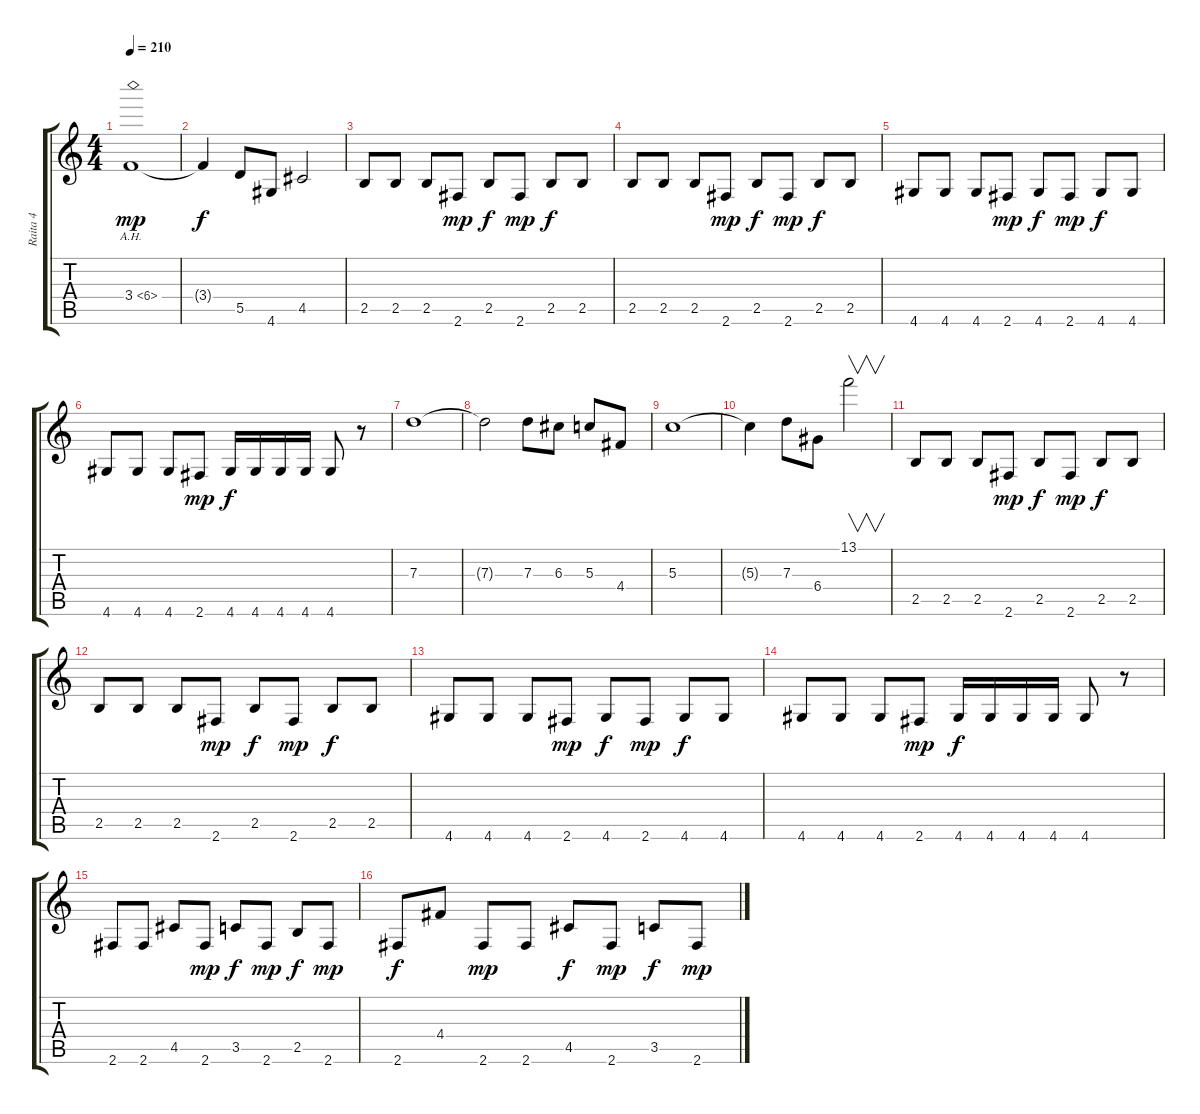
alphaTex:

\track ("Raita 4" "Raita 4") {instrument distortionguitar}
\staff {score tabs}
\tuning (E4 B3 G3 D3 A2 E2) {hide}
\ts (4 4)
\tempo 210
\clef g2
\ks c
3.4{ah 3}.1{dy mp} |
3.4{t}.4{dy f} 5.5.8 4.6.8 4.5.2 |
2.5.8 2.5.8 2.5.8 2.6.8{dy mp} 2.5.8{dy f} 2.6.8{dy mp} 2.5.8{dy f} 2.5.8 |
2.5.8 2.5.8 2.5.8 2.6.8{dy mp} 2.5.8{dy f} 2.6.8{dy mp} 2.5.8{dy f} 2.5.8 |
4.6.8 4.6.8 4.6.8 2.6.8{dy mp} 4.6.8{dy f} 2.6.8{dy mp} 4.6.8{dy f} 4.6.8 |
4.6.8 4.6.8 4.6.8 2.6.8{dy mp} 4.6.16{dy f} 4.6.16 4.6.16 4.6.16 4.6.8 r.8 |
7.3.1 |
7.3{t}.2 7.3.8 6.3.8 5.3.8 4.4.8 |
5.3.1 |
5.3{t}.4 7.3.8 6.4.8 13.1.2{v} |
2.5.8{instrument distortionguitar} 2.5.8 2.5.8 2.6.8{dy mp} 2.5.8{dy f} 2.6.8{dy mp} 2.5.8{dy f} 2.5.8 |
2.5.8 2.5.8 2.5.8 2.6.8{dy mp} 2.5.8{dy f} 2.6.8{dy mp} 2.5.8{dy f} 2.5.8 |
4.6.8 4.6.8 4.6.8 2.6.8{dy mp} 4.6.8{dy f} 2.6.8{dy mp} 4.6.8{dy f} 4.6.8 |
4.6.8 4.6.8 4.6.8 2.6.8{dy mp} 4.6.16{dy f} 4.6.16 4.6.16 4.6.16 4.6.8 r.8 |
2.6.8 2.6.8 4.5.8 2.6.8{dy mp} 3.5.8{dy f} 2.6.8{dy mp} 2.5.8{dy f} 2.6.8{dy mp} |
2.6.8{dy f} 4.4.8 2.6.8{dy mp} 2.6.8 4.5.8{dy f} 2.6.8{dy mp} 3.5.8{dy f} 2.6.8{dy mp}
